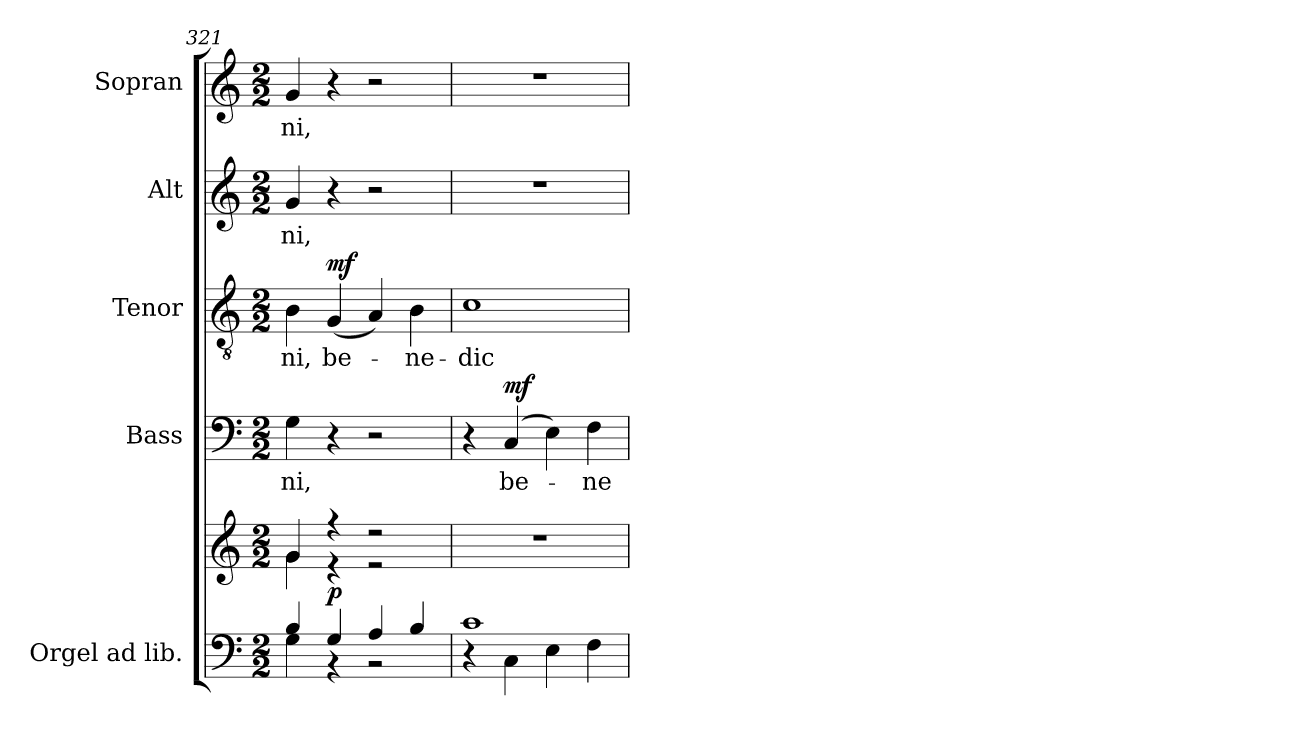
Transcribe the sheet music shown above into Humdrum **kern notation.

**kern	**kern	**dynam	**kern	**text	**dynam	**kern	**text	**dynam	**kern	**text	**kern	**text
*part5	*part5	*part5	*part4	*part4	*part4	*part3	*part3	*part3	*part2	*part2	*part1	*part1
*staff6	*staff5	*staff5/6	*staff4	*staff4	*staff4	*staff3	*staff3	*staff3	*staff2	*staff2	*staff1	*staff1
*I"Orgel ad lib.	*	*	*I"Bass	*	*	*I"Tenor	*	*	*I"Alt	*	*I"Sopran	*
*	*	*	*I'B.	*	*	*I'T.	*	*	*I'A.	*	*I'S.	*
!!LO:PB:g=z
*clefF4	*clefG2	*	*clefF4	*	*	*clefGv2	*	*	*clefG2	*	*clefG2	*
*k[]	*k[]	*	*k[]	*	*	*k[]	*	*	*k[]	*	*k[]	*
*C:	*C:	*	*C:	*	*	*C:	*	*	*C:	*	*C:	*
*M2/2	*M2/2	*	*M2/2	*	*	*M2/2	*	*	*M2/2	*	*M2/2	*
=321	=321	=321	=321	=321	=321	=321	=321	=321	=321	=321	=321	=321
*^	*^	*	*	*	*	*	*	*	*	*	*	*
!	!	!	!	!	!	!LO:LY:b	!	!	!LO:LY:b	!	!	!LO:LY:b	!	!LO:LY:b
4B/	4G\	4g/	4g\	.	4G\	-ni,	.	4B\	-ni,	.	4g/	-ni,	4g/	-ni,
!	!	!	!	!LO:DY:b	!	!	!	!	!LO:LY:b	!LO:DY:a	!	!	!	!
4G/	4rBB	4r	4r	p	4r	.	.	(<4G/	be-	mf	4r	.	4r	.
4A/	2rBB	2r	2r	.	2r	.	.	4A/)	.	.	2r	.	2r	.
!	!	!	!	!	!	!	!	!	!LO:LY:b	!	!	!	!	!
4B/	.	.	.	.	.	.	.	4B\	-ne-	.	.	.	.	.
*	*	*v	*v	*	*	*	*	*	*	*	*	*	*	*
=322	=322	=322	=322	=322	=322	=322	=322	=322	=322	=322	=322	=322	=322
!	!	!	!	!	!	!	!	!LO:LY:b	!	!	!	!	!
1c	4rC	1r	.	4r	.	.	1c	-dic-	.	1r	.	1r	.
!	!	!	!	!	!LO:LY:b	!LO:DY:a	!	!	!	!	!	!	!
.	4C\	.	.	(4C/	be-	mf	.	.	.	.	.	.	.
.	4E\	.	.	4E\)	.	.	.	.	.	.	.	.	.
!	!	!	!	!	!LO:LY:b	!	!	!	!	!	!	!	!
.	4F\	.	.	4F\	-ne-	.	.	.	.	.	.	.	.
*v	*v	*	*	*	*	*	*	*	*	*	*	*	*
=	=	=	=	=	=	=	=	=	=	=	=	=
*-	*-	*-	*-	*-	*-	*-	*-	*-	*-	*-	*-	*-
